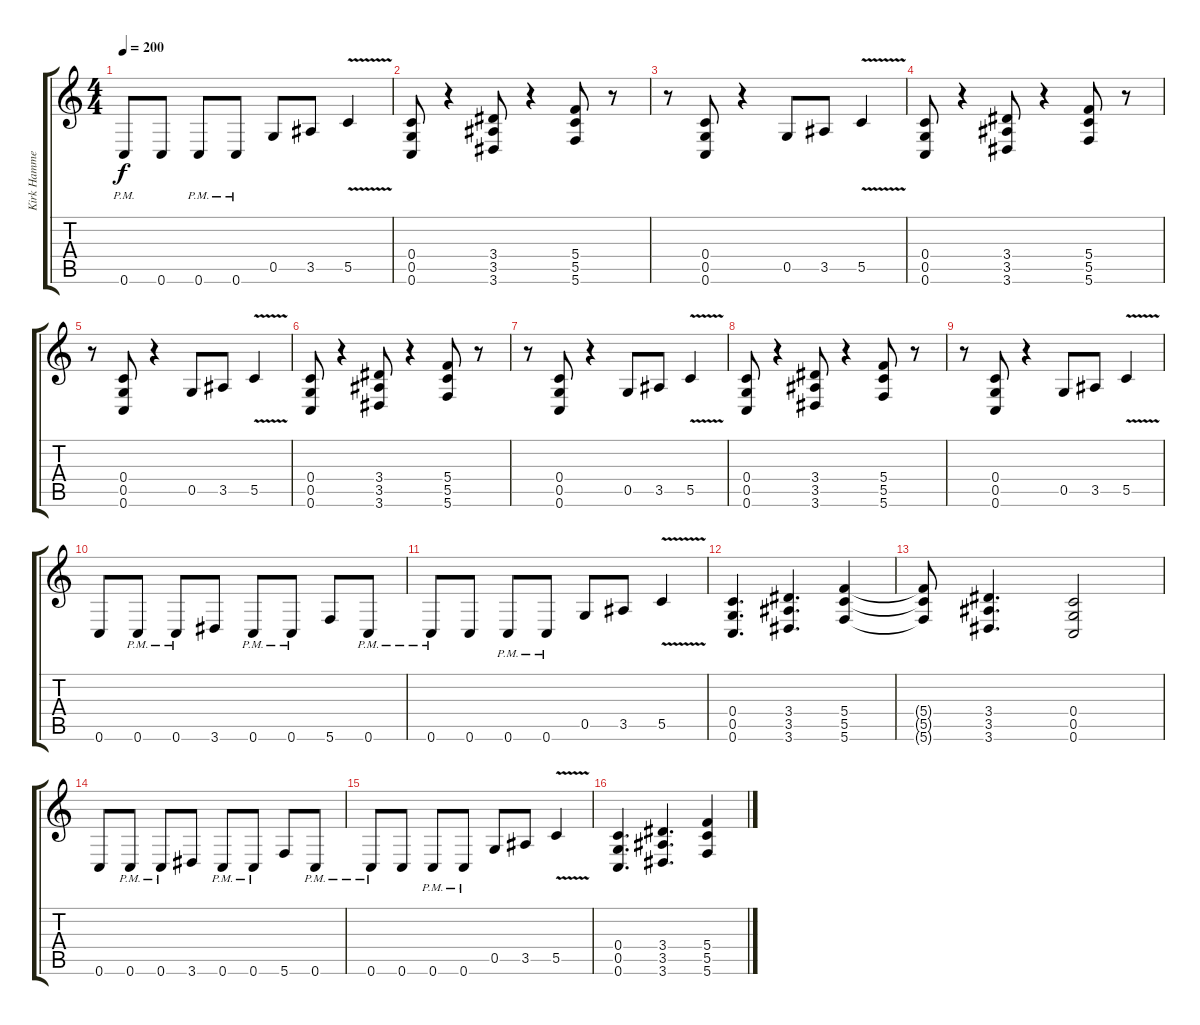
\track ("Kirk Hammet" "Kirk Hamme") {instrument distortionguitar}
\staff {score tabs}
\tuning (D4 A3 F3 C3 G2 C2) {hide}
\ts (4 4)
\tempo 200
\clef g2
\ks c
0.6{pm}.8{dy f} 0.6.8 0.6{pm}.8 0.6{pm}.8 0.5.8 3.5.8 5.5{v}.4 |
(0.4 0.5 0.6).8 r.4 (3.4 3.5 3.6).8 r.4 (5.4 5.5 5.6).8 r.8 |
r.8 (0.4 0.5 0.6).8 r.4 0.5.8 3.5.8 5.5{v}.4 |
(0.4 0.5 0.6).8 r.4 (3.4 3.5 3.6).8 r.4 (5.4 5.5 5.6).8 r.8 |
r.8 (0.4 0.5 0.6).8 r.4 0.5.8 3.5.8 5.5{v}.4 |
(0.4 0.5 0.6).8 r.4 (3.4 3.5 3.6).8 r.4 (5.4 5.5 5.6).8 r.8 |
r.8 (0.4 0.5 0.6).8 r.4 0.5.8 3.5.8 5.5{v}.4 |
(0.4 0.5 0.6).8 r.4 (3.4 3.5 3.6).8 r.4 (5.4 5.5 5.6).8 r.8 |
r.8 (0.4 0.5 0.6).8 r.4 0.5.8 3.5.8 5.5{v}.4 |
0.6.8 0.6{pm}.8 0.6{pm}.8 3.6.8 0.6{pm}.8 0.6{pm}.8 5.6.8 0.6{pm}.8 |
0.6{pm}.8 0.6.8 0.6{pm}.8 0.6{pm}.8 0.5.8 3.5.8 5.5{v}.4 |
(0.4 0.5 0.6).4{d} (3.4 3.5 3.6).4{d} (5.4 5.5 5.6).4 |
(5.4{t} 5.5{t} 5.6{t}).8 (3.4 3.5 3.6).4{d} (0.4 0.5 0.6).2 |
0.6.8 0.6{pm}.8 0.6{pm}.8 3.6.8 0.6{pm}.8 0.6{pm}.8 5.6.8 0.6{pm}.8 |
0.6{pm}.8 0.6.8 0.6{pm}.8 0.6{pm}.8 0.5.8 3.5.8 5.5{v}.4 |
(0.4 0.5 0.6).4{d} (3.4 3.5 3.6).4{d} (5.4 5.5 5.6).4
